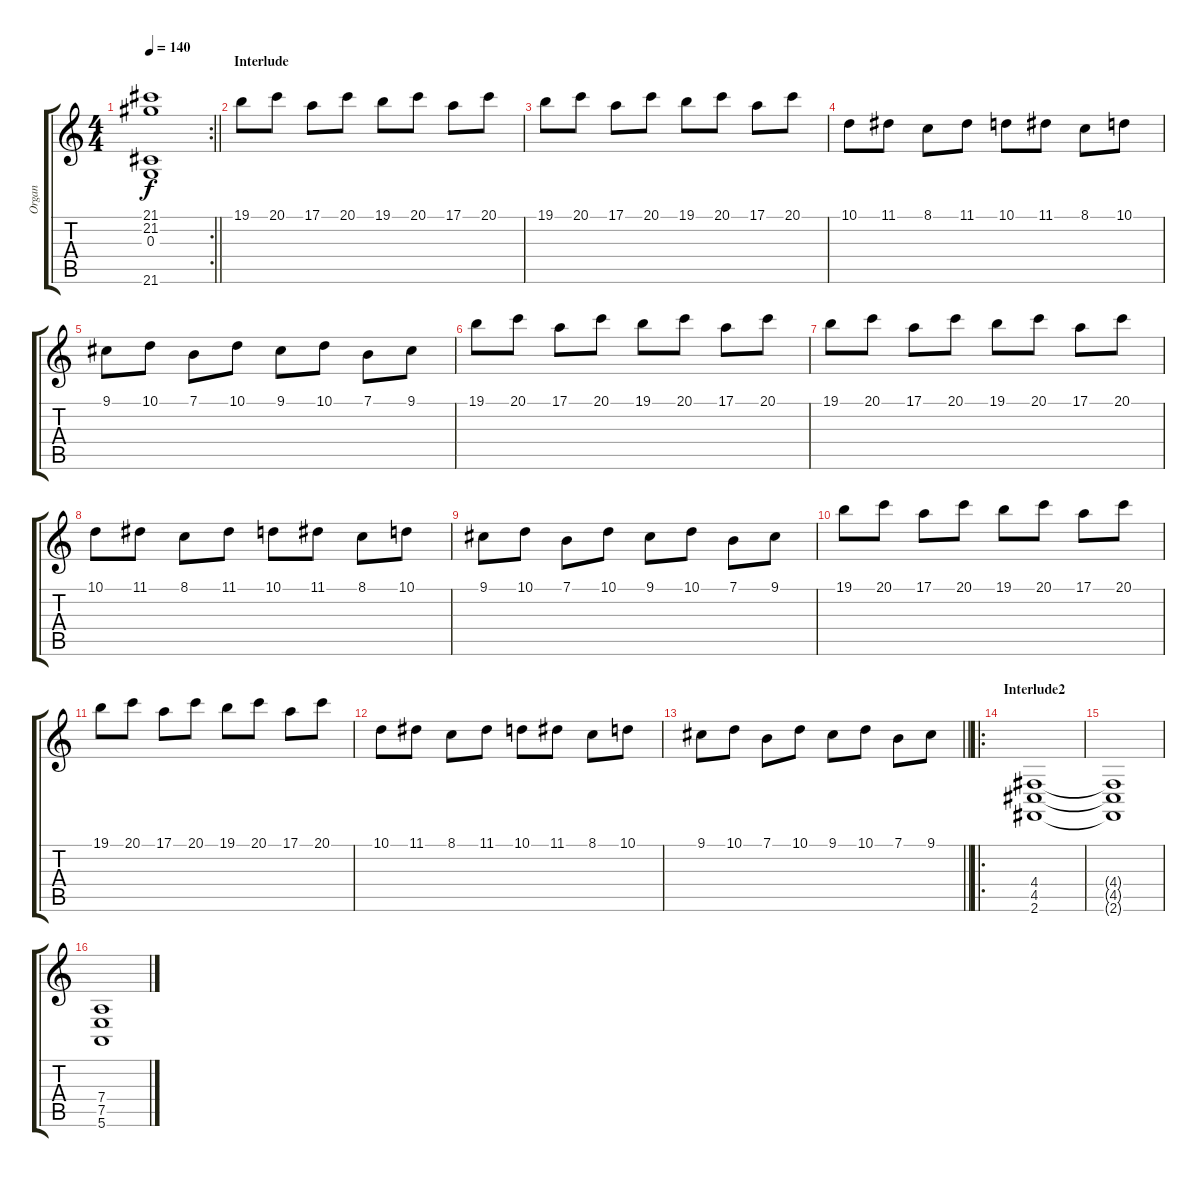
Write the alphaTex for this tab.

\track ("Organ" "Organ") {instrument churchorgan}
\staff {score tabs}
\tuning (E4 B3 G3 D3 A2 E2) {hide}
\rc 2
\ts (4 4)
\tempo 140
\clef g2
\barLineRight lightlight
\ks c
(21.1 21.2 0.3 21.6).1{dy f} |
\section ("" "Interlude")
19.1.8 20.1.8 17.1.8 20.1.8 19.1.8 20.1.8 17.1.8 20.1.8 |
19.1.8 20.1.8 17.1.8 20.1.8 19.1.8 20.1.8 17.1.8 20.1.8 |
10.1.8 11.1.8 8.1.8 11.1.8 10.1.8 11.1.8 8.1.8 10.1.8 |
9.1.8 10.1.8 7.1.8 10.1.8 9.1.8 10.1.8 7.1.8 9.1.8 |
19.1.8 20.1.8 17.1.8 20.1.8 19.1.8 20.1.8 17.1.8 20.1.8 |
19.1.8 20.1.8 17.1.8 20.1.8 19.1.8 20.1.8 17.1.8 20.1.8 |
10.1.8 11.1.8 8.1.8 11.1.8 10.1.8 11.1.8 8.1.8 10.1.8 |
9.1.8 10.1.8 7.1.8 10.1.8 9.1.8 10.1.8 7.1.8 9.1.8 |
19.1.8 20.1.8 17.1.8 20.1.8 19.1.8 20.1.8 17.1.8 20.1.8 |
19.1.8 20.1.8 17.1.8 20.1.8 19.1.8 20.1.8 17.1.8 20.1.8 |
10.1.8 11.1.8 8.1.8 11.1.8 10.1.8 11.1.8 8.1.8 10.1.8 |
\barLineRight lightlight
9.1.8 10.1.8 7.1.8 10.1.8 9.1.8 10.1.8 7.1.8 9.1.8 |
\ro
\section ("" "Interlude2")
(4.4 4.5 2.6).1 |
(4.4{t} 4.5{t} 2.6{t}).1 |
(7.4 7.5 5.6).1
